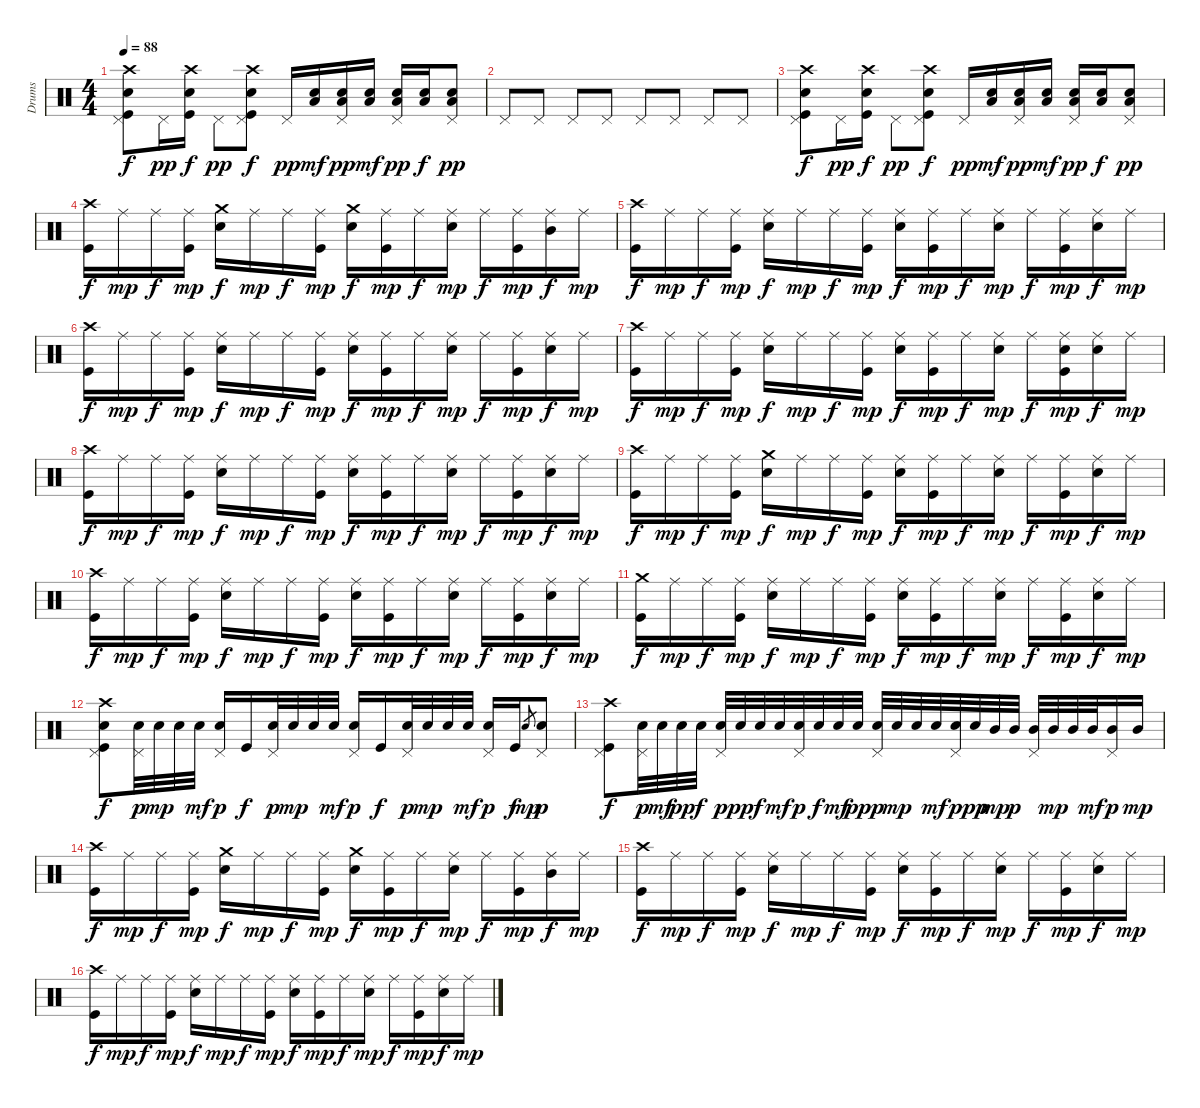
\track ("Drums" "Drums") {instrument percussion}
\staff {score}
\articulation defaults
\ts (4 4)
\tempo 88
\clef neutral
\ks c
("Crash high (hit)" "Pedal Hi-Hat (hit)" "Snare (hit) 2" "Kick (hit)").8{dy f} "Pedal Hi-Hat (hit)".16{dy pp} ("Crash high (hit)" "Snare (hit) 2" "Kick (hit)").16{dy f} "Pedal Hi-Hat (hit)".8{dy pp} ("Crash high (hit)" "Pedal Hi-Hat (hit)" "Snare (hit) 2" "Kick (hit)").8{dy f} "Pedal Hi-Hat (hit)".16{dy pp} ("Low Tom (hit)" "Snare (hit) 2").16{dy mf} ("Pedal Hi-Hat (hit)" "Low Tom (hit)" "Snare (hit) 2").16{dy pp} ("Low Tom (hit)" "Snare (hit) 2").16{dy mf} ("Pedal Hi-Hat (hit)" "Low Tom (hit)" "Snare (hit) 2").16{dy pp} ("Low Tom (hit)" "Snare (hit) 2").16{dy f} ("Pedal Hi-Hat (hit)" "Low Tom (hit)" "Snare (hit) 2").8{dy pp} |
"Pedal Hi-Hat (hit)".8 "Pedal Hi-Hat (hit)".8 "Pedal Hi-Hat (hit)".8 "Pedal Hi-Hat (hit)".8 "Pedal Hi-Hat (hit)".8 "Pedal Hi-Hat (hit)".8 "Pedal Hi-Hat (hit)".8 "Pedal Hi-Hat (hit)".8 |
("Crash high (hit)" "Pedal Hi-Hat (hit)" "Snare (hit) 2" "Kick (hit)").8{dy f} "Pedal Hi-Hat (hit)".16{dy pp} ("Crash high (hit)" "Snare (hit) 2" "Kick (hit)").16{dy f} "Pedal Hi-Hat (hit)".8{dy pp} ("Crash high (hit)" "Pedal Hi-Hat (hit)" "Snare (hit) 2" "Kick (hit)").8{dy f} "Pedal Hi-Hat (hit)".16{dy pp} ("Low Tom (hit)" "Snare (hit) 2").16{dy mf} ("Pedal Hi-Hat (hit)" "Low Tom (hit)" "Snare (hit) 2").16{dy pp} ("Low Tom (hit)" "Snare (hit) 2").16{dy mf} ("Pedal Hi-Hat (hit)" "Low Tom (hit)" "Snare (hit) 2").16{dy pp} ("Low Tom (hit)" "Snare (hit) 2").16{dy f} ("Pedal Hi-Hat (hit)" "Low Tom (hit)" "Snare (hit) 2").8{dy pp} |
("Crash high (hit)" "Kick (hit)").16{dy f} "Ride (middle)".16{dy mp} "Ride (middle)".16{dy f} ("Ride (middle)" "Kick (hit)").16{dy mp} ("Crash medium (hit)" "Snare (hit) 2").16{dy f} "Ride (middle)".16{dy mp} "Ride (middle)".16{dy f} ("Ride (middle)" "Kick (hit)").16{dy mp} ("Crash medium (hit)" "Snare (hit) 2").16{dy f} ("Ride (middle)" "Kick (hit)").16{dy mp} "Ride (middle)".16{dy f} ("Ride (middle)" "Snare (hit) 2").16{dy mp} "Ride (middle)".16{dy f} ("Ride (middle)" "Kick (hit)").16{dy mp} ("Ride (middle)" "Mid Tom (hit)").16{dy f} "Ride (middle)".16{dy mp} |
("Crash high (hit)" "Kick (hit)").16{dy f} "Ride (middle)".16{dy mp} "Ride (middle)".16{dy f} ("Ride (middle)" "Kick (hit)").16{dy mp} ("Ride (middle)" "Snare (hit) 2").16{dy f} "Ride (middle)".16{dy mp} "Ride (middle)".16{dy f} ("Ride (middle)" "Kick (hit)").16{dy mp} ("Ride (middle)" "Snare (hit) 2").16{dy f} ("Ride (middle)" "Kick (hit)").16{dy mp} "Ride (middle)".16{dy f} ("Ride (middle)" "Snare (hit) 2").16{dy mp} "Ride (middle)".16{dy f} ("Ride (middle)" "Kick (hit)").16{dy mp} ("Ride (middle)" "Snare (hit) 2").16{dy f} "Ride (middle)".16{dy mp} |
("Crash high (hit)" "Kick (hit)").16{dy f} "Ride (middle)".16{dy mp} "Ride (middle)".16{dy f} ("Ride (middle)" "Kick (hit)").16{dy mp} ("Ride (middle)" "Snare (hit) 2").16{dy f} "Ride (middle)".16{dy mp} "Ride (middle)".16{dy f} ("Ride (middle)" "Kick (hit)").16{dy mp} ("Ride (middle)" "Snare (hit) 2").16{dy f} ("Ride (middle)" "Kick (hit)").16{dy mp} "Ride (middle)".16{dy f} ("Ride (middle)" "Snare (hit) 2").16{dy mp} "Ride (middle)".16{dy f} ("Ride (middle)" "Kick (hit)").16{dy mp} ("Ride (middle)" "Snare (hit) 2").16{dy f} "Ride (middle)".16{dy mp} |
("Crash high (hit)" "Kick (hit)").16{dy f} "Ride (middle)".16{dy mp} "Ride (middle)".16{dy f} ("Ride (middle)" "Kick (hit)").16{dy mp} ("Ride (middle)" "Snare (hit) 2").16{dy f} "Ride (middle)".16{dy mp} "Ride (middle)".16{dy f} ("Ride (middle)" "Kick (hit)").16{dy mp} ("Ride (middle)" "Snare (hit) 2").16{dy f} ("Ride (middle)" "Kick (hit)").16{dy mp} "Ride (middle)".16{dy f} ("Ride (middle)" "Snare (hit) 2").16{dy mp} "Ride (middle)".16{dy f} ("Ride (middle)" "Snare (hit) 2" "Kick (hit)").16{dy mp} ("Ride (middle)" "Snare (hit) 2").16{dy f} "Ride (middle)".16{dy mp} |
("Crash high (hit)" "Kick (hit)").16{dy f} "Ride (middle)".16{dy mp} "Ride (middle)".16{dy f} ("Ride (middle)" "Kick (hit)").16{dy mp} ("Ride (middle)" "Snare (hit) 2").16{dy f} "Ride (middle)".16{dy mp} "Ride (middle)".16{dy f} ("Ride (middle)" "Kick (hit)").16{dy mp} ("Ride (middle)" "Snare (hit) 2").16{dy f} ("Ride (middle)" "Kick (hit)").16{dy mp} "Ride (middle)".16{dy f} ("Ride (middle)" "Snare (hit) 2").16{dy mp} "Ride (middle)".16{dy f} ("Ride (middle)" "Kick (hit)").16{dy mp} ("Ride (middle)" "Snare (hit) 2").16{dy f} "Ride (middle)".16{dy mp} |
("Crash high (hit)" "Kick (hit)").16{dy f} "Ride (middle)".16{dy mp} "Ride (middle)".16{dy f} ("Ride (middle)" "Kick (hit)").16{dy mp} ("Crash medium (hit)" "Snare (hit) 2").16{dy f} "Ride (middle)".16{dy mp} "Ride (middle)".16{dy f} ("Ride (middle)" "Kick (hit)").16{dy mp} ("Ride (middle)" "Snare (hit) 2").16{dy f} ("Ride (middle)" "Kick (hit)").16{dy mp} "Ride (middle)".16{dy f} ("Ride (middle)" "Snare (hit) 2").16{dy mp} "Ride (middle)".16{dy f} ("Ride (middle)" "Kick (hit)").16{dy mp} ("Ride (middle)" "Snare (hit) 2").16{dy f} "Ride (middle)".16{dy mp} |
("Crash high (hit)" "Kick (hit)").16{dy f} "Ride (middle)".16{dy mp} "Ride (middle)".16{dy f} ("Ride (middle)" "Kick (hit)").16{dy mp} ("Ride (middle)" "Snare (hit) 2").16{dy f} "Ride (middle)".16{dy mp} "Ride (middle)".16{dy f} ("Ride (middle)" "Kick (hit)").16{dy mp} ("Ride (middle)" "Snare (hit) 2").16{dy f} ("Ride (middle)" "Kick (hit)").16{dy mp} "Ride (middle)".16{dy f} ("Ride (middle)" "Snare (hit) 2").16{dy mp} "Ride (middle)".16{dy f} ("Ride (middle)" "Kick (hit)").16{dy mp} ("Ride (middle)" "Snare (hit) 2").16{dy f} "Ride (middle)".16{dy mp} |
("Crash medium (hit)" "Kick (hit)").16{dy f} "Ride (middle)".16{dy mp} "Ride (middle)".16{dy f} ("Ride (middle)" "Kick (hit)").16{dy mp} ("Ride (middle)" "Snare (hit) 2").16{dy f} "Ride (middle)".16{dy mp} "Ride (middle)".16{dy f} ("Ride (middle)" "Kick (hit)").16{dy mp} ("Ride (middle)" "Snare (hit) 2").16{dy f} ("Ride (middle)" "Kick (hit)").16{dy mp} "Ride (middle)".16{dy f} ("Ride (middle)" "Snare (hit) 2").16{dy mp} "Ride (middle)".16{dy f} ("Ride (middle)" "Kick (hit)").16{dy mp} ("Ride (middle)" "Snare (hit) 2").16{dy f} "Ride (middle)".16{dy mp} |
("Crash high (hit)" "Pedal Hi-Hat (hit)" "Snare (hit) 2" "Kick (hit)").8{dy f} ("Pedal Hi-Hat (hit)" "Snare (hit) 2").32{dy p} "Snare (hit) 2".32{dy mp} "Snare (hit) 2".32 "Snare (hit) 2".32{dy mf} ("Pedal Hi-Hat (hit)" "Snare (hit) 2").16{dy p} "Kick (hit)".16{dy f} ("Pedal Hi-Hat (hit)" "Snare (hit) 2").32{dy p} "Snare (hit) 2".32{dy mp} "Snare (hit) 2".32 "Snare (hit) 2".32{dy mf} ("Pedal Hi-Hat (hit)" "Snare (hit) 2").16{dy p} "Kick (hit)".16{dy f} ("Pedal Hi-Hat (hit)" "Snare (hit) 2").32{dy p} "Snare (hit) 2".32{dy mp} "Snare (hit) 2".32 "Snare (hit) 2".32{dy mf} ("Pedal Hi-Hat (hit)" "Snare (hit) 2").16{dy p} "Kick (hit)".16{dy f} "Snare (hit)".8{gr dy mp} ("Pedal Hi-Hat (hit)" "Snare (hit) 2").8{dy p} |
("Crash high (hit)" "Pedal Hi-Hat (hit)" "Kick (hit)").8{dy f} ("Pedal Hi-Hat (hit)" "Snare (hit) 2").32{dy p} "Snare (hit) 2".32{dy mf} "Snare (hit) 2".32{dy pp} "Snare (hit) 2".32{dy f} ("Pedal Hi-Hat (hit)" "Snare (hit) 2").32{dy p} "Snare (hit) 2".32{dy pp} "Snare (hit) 2".32{dy f} "Snare (hit) 2".32{dy mf} ("Pedal Hi-Hat (hit)" "Snare (hit) 2").32{dy p} "Snare (hit) 2".32{dy f} "Snare (hit) 2".32{dy mf} "Snare (hit) 2".32{dy pp} ("Pedal Hi-Hat (hit)" "Snare (hit) 2").32{dy p} "Snare (hit) 2".32{dy mp} "Snare (hit) 2".32 "Snare (hit) 2".32{dy mf} ("Pedal Hi-Hat (hit)" "Snare (hit) 2").32{dy p} "Snare (hit) 2".32{dy pp} "Mid Tom (hit)".32{dy mp} "Mid Tom (hit)".32{dy p} ("Pedal Hi-Hat (hit)" "Mid Tom (hit)").32 "Mid Tom (hit)".32{dy mp} "Mid Tom (hit)".32 "Mid Tom (hit)".32{dy mf} ("Pedal Hi-Hat (hit)" "Mid Tom (hit)").16{dy p} "Mid Tom (hit)".16{dy mp} |
("Crash high (hit)" "Kick (hit)").16{dy f} "Ride (middle)".16{dy mp} "Ride (middle)".16{dy f} ("Ride (middle)" "Kick (hit)").16{dy mp} ("Crash medium (hit)" "Snare (hit) 2").16{dy f} "Ride (middle)".16{dy mp} "Ride (middle)".16{dy f} ("Ride (middle)" "Kick (hit)").16{dy mp} ("Crash medium (hit)" "Snare (hit) 2").16{dy f} ("Ride (middle)" "Kick (hit)").16{dy mp} "Ride (middle)".16{dy f} ("Ride (middle)" "Snare (hit) 2").16{dy mp} "Ride (middle)".16{dy f} ("Ride (middle)" "Kick (hit)").16{dy mp} ("Ride (middle)" "Mid Tom (hit)").16{dy f} "Ride (middle)".16{dy mp} |
("Crash high (hit)" "Kick (hit)").16{dy f} "Ride (middle)".16{dy mp} "Ride (middle)".16{dy f} ("Ride (middle)" "Kick (hit)").16{dy mp} ("Ride (middle)" "Snare (hit) 2").16{dy f} "Ride (middle)".16{dy mp} "Ride (middle)".16{dy f} ("Ride (middle)" "Kick (hit)").16{dy mp} ("Ride (middle)" "Snare (hit) 2").16{dy f} ("Ride (middle)" "Kick (hit)").16{dy mp} "Ride (middle)".16{dy f} ("Ride (middle)" "Snare (hit) 2").16{dy mp} "Ride (middle)".16{dy f} ("Ride (middle)" "Kick (hit)").16{dy mp} ("Ride (middle)" "Snare (hit) 2").16{dy f} "Ride (middle)".16{dy mp} |
("Crash high (hit)" "Kick (hit)").16{dy f} "Ride (middle)".16{dy mp} "Ride (middle)".16{dy f} ("Ride (middle)" "Kick (hit)").16{dy mp} ("Ride (middle)" "Snare (hit) 2").16{dy f} "Ride (middle)".16{dy mp} "Ride (middle)".16{dy f} ("Ride (middle)" "Kick (hit)").16{dy mp} ("Ride (middle)" "Snare (hit) 2").16{dy f} ("Ride (middle)" "Kick (hit)").16{dy mp} "Ride (middle)".16{dy f} ("Ride (middle)" "Snare (hit) 2").16{dy mp} "Ride (middle)".16{dy f} ("Ride (middle)" "Kick (hit)").16{dy mp} ("Ride (middle)" "Snare (hit) 2").16{dy f} "Ride (middle)".16{dy mp}
